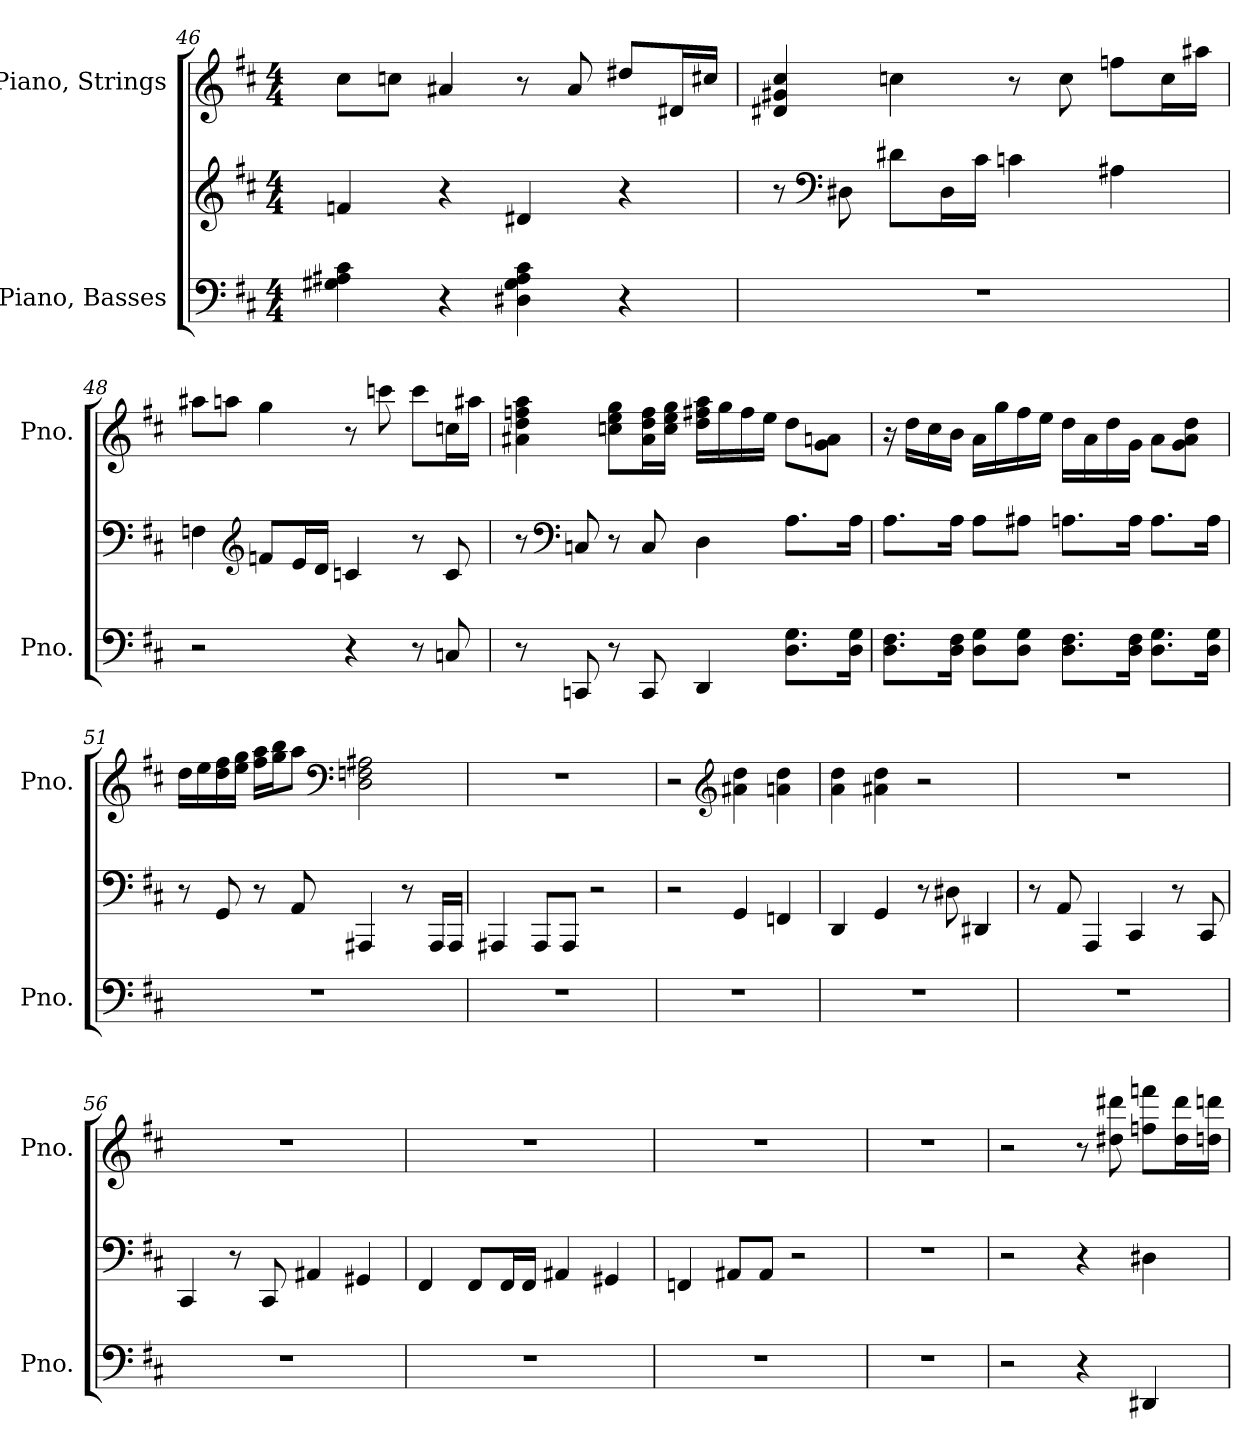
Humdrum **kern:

**kern	**kern	**kern
*part2	*part2	*part1
*staff3	*staff2	*staff1
*I"Piano, Basses	*	*I"Piano, Strings
*I'Pno.	*	*I'Pno.
*clefF4	*clefG2	*clefG2
*k[f#c#]	*k[f#c#]	*k[f#c#]
*M4/4	*M4/4	*M4/4
=46	=46	=46
4G#X\ 4A#X\ 4c#\	4fn/	8cc#\L
.	.	8ccn\J
4r	4r	4a#X/
4D#X\ 4G#\ 4A#\ 4c#\	4d#X/	8r
.	.	8a#/
4r	4r	8dd#X/L
.	.	16d#X/L
.	.	16cc#X/JJ
!!LO:LB:g=z
=47	=47	=47
1r	8r	4d#X/ 4g#X/ 4cc#/
*	*clefF4	*
.	8D#X\	.
.	8d#X\L	4ccn\
.	16D#\L	.
.	16c#\JJ	.
.	4cn\	8r
.	.	8cc\
.	4A#X\	8ffn\L
.	.	16cc\L
.	.	16aa#X\JJ
=48	=48	=48
2r	4Fn\	8aa#X\L
.	.	8aan\J
*	*clefG2	*
.	8fn/L	4gg\
.	16e/L	.
.	16d/JJ	.
4r	4cn/	8r
.	.	8cccn\
8r	8r	8ccc\L
8Cn/	8c/	16ccn\L
.	.	16aa#X\JJ
!!LO:LB:g=z
=49	=49	=49
8r	8r	4a#X\ 4dd\ 4ffn\ 4aa\
*	*clefF4	*
8CCn/	8Cn/	.
8r	8r	8ccn\ 8ee\ 8gg\L
8CC/	8C/	16a#\ 16dd\ 16ff\L
.	.	16cc\ 16ee\ 16gg\JJ
4DD/	4D\	16dd\ 16ff#X\ 16aa\LL
.	.	16gg\
.	.	16ff#\
.	.	16ee\JJ
8.D\ 8.G\L	8.A\L	8dd\L
.	.	8g\ 8an\J
16D\ 16G\Jk	16A\Jk	.
=50	=50	=50
8.D\ 8.F#\L	8.A\L	16r
.	.	16dd\LL
.	.	16cc#\
16D\ 16F#\Jk	16A\Jk	16b\JJ
8D\ 8G\L	8A\L	16a\LL
.	.	16gg\
8D\ 8G\J	8A#X\J	16ff#\
.	.	16ee\JJ
8.D\ 8.F#\L	8.An\L	16dd\LL
.	.	16a\
.	.	16dd\
16D\ 16F#\Jk	16A\Jk	16g\JJ
8.D\ 8.G\L	8.A\L	8a\L
.	.	8g\ 8a\ 8dd\J
16D\ 16G\Jk	16A\Jk	.
!!LO:PB:g=z
=51	=51	=51
1r	8r	16dd\LL
.	.	16ee\
.	8GG/	16dd\ 16ff#\
.	.	16ee\ 16gg\JJ
.	8r	16ff#\ 16aa\LL
.	.	16gg\ 16bb\J
.	8AA/	8aa\J
*	*	*clefF4
.	4AAA#X/	2D\ 2Fn\ 2A#X\
.	8r	.
.	16AAA#/LL	.
.	16AAA#/JJ	.
=52	=52	=52
1r	4AAA#X/	1r
.	8AAA#/L	.
.	8AAA#/J	.
.	2r	.
=53	=53	=53
1r	2r	2r
*	*	*clefG2
.	4GG/	4a#X\ 4dd\
.	4FFn/	4an\ 4dd\
=54	=54	=54
1r	4DD/	4a\ 4dd\
.	4GG/	4a#X\ 4dd\
.	8r	2r
.	8D#X\	.
.	4DD#X/	.
!!LO:LB:g=z
=55	=55	=55
1r	8r	1r
.	8AA/	.
.	4AAA/	.
.	4CC#/	.
.	8r	.
.	8CC#/	.
=56	=56	=56
1r	4CC#/	1r
.	8r	.
.	8CC#/	.
.	4AA#X/	.
.	4GG#X/	.
=57	=57	=57
1r	4FF#/	1r
.	8FF#/L	.
.	16FF#/L	.
.	16FF#/JJ	.
.	4AA#X/	.
.	4GG#X/	.
=58	=58	=58
1r	4FFn/	1r
.	8AA#X/L	.
.	8AA#/J	.
.	2r	.
=59	=59	=59
1r	1r	1r
=60	=60	=60
2r	2r	2r
4r	4r	8r
.	.	8dd#X\ 8ddd#X\
4DD#X/	4D#X\	8ffn\ 8fffn\L
.	.	16dd#\ 16ddd#\L
.	.	16ddn\ 16dddn\JJ
=	=	=
*-	*-	*-
